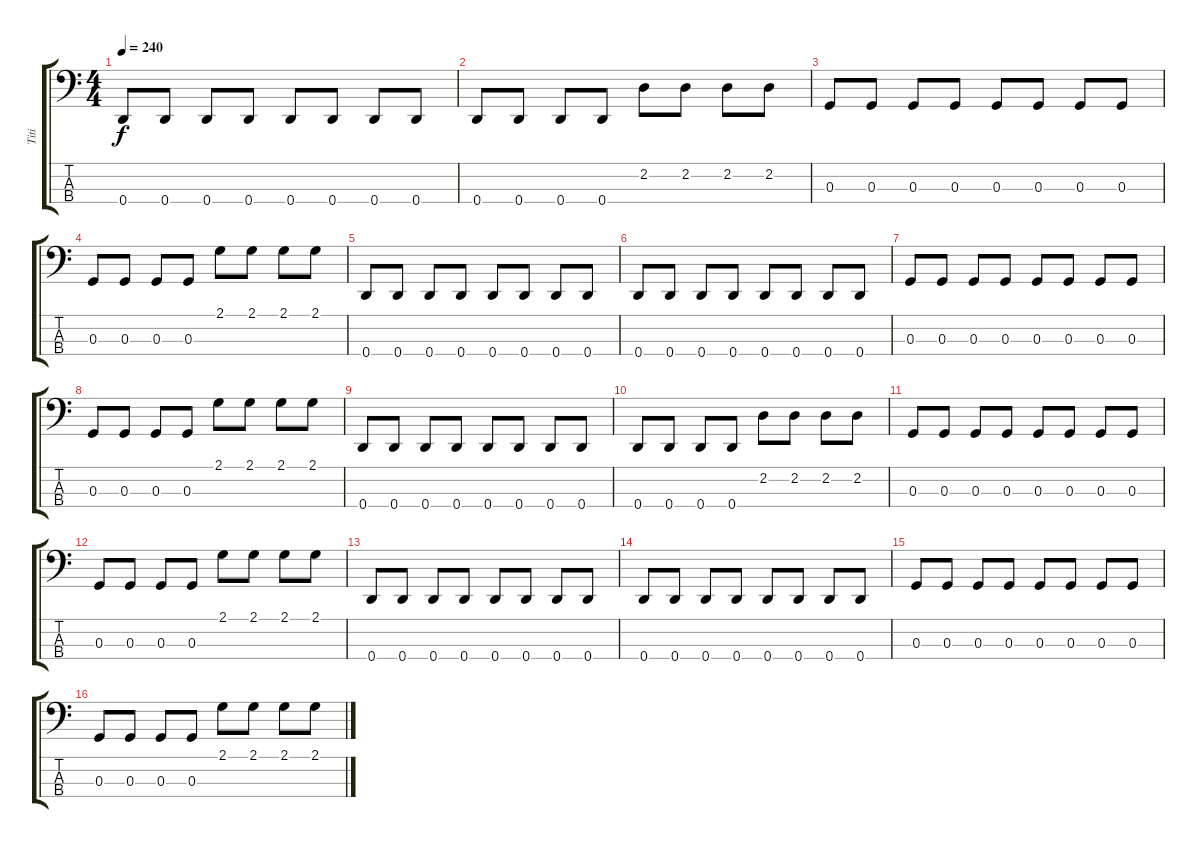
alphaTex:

\track ("Titi" "Titi") {instrument electricbasspick}
\staff {score tabs}
\tuning (F2 C2 G1 D1) {hide}
\ts (4 4)
\tempo 240
\clef f4
\ks c
0.4.8{dy f} 0.4.8 0.4.8 0.4.8 0.4.8 0.4.8 0.4.8 0.4.8 |
0.4.8 0.4.8 0.4.8 0.4.8 2.2.8 2.2.8 2.2.8 2.2.8 |
0.3.8 0.3.8 0.3.8 0.3.8 0.3.8 0.3.8 0.3.8 0.3.8 |
0.3.8 0.3.8 0.3.8 0.3.8 2.1.8 2.1.8 2.1.8 2.1.8 |
0.4.8 0.4.8 0.4.8 0.4.8 0.4.8 0.4.8 0.4.8 0.4.8 |
0.4.8 0.4.8 0.4.8 0.4.8 0.4.8 0.4.8 0.4.8 0.4.8 |
0.3.8 0.3.8 0.3.8 0.3.8 0.3.8 0.3.8 0.3.8 0.3.8 |
0.3.8 0.3.8 0.3.8 0.3.8 2.1.8 2.1.8 2.1.8 2.1.8 |
0.4.8 0.4.8 0.4.8 0.4.8 0.4.8 0.4.8 0.4.8 0.4.8 |
0.4.8 0.4.8 0.4.8 0.4.8 2.2.8 2.2.8 2.2.8 2.2.8 |
0.3.8 0.3.8 0.3.8 0.3.8 0.3.8 0.3.8 0.3.8 0.3.8 |
0.3.8 0.3.8 0.3.8 0.3.8 2.1.8 2.1.8 2.1.8 2.1.8 |
0.4.8 0.4.8 0.4.8 0.4.8 0.4.8 0.4.8 0.4.8 0.4.8 |
0.4.8 0.4.8 0.4.8 0.4.8 0.4.8 0.4.8 0.4.8 0.4.8 |
0.3.8 0.3.8 0.3.8 0.3.8 0.3.8 0.3.8 0.3.8 0.3.8 |
0.3.8 0.3.8 0.3.8 0.3.8 2.1.8 2.1.8 2.1.8 2.1.8
